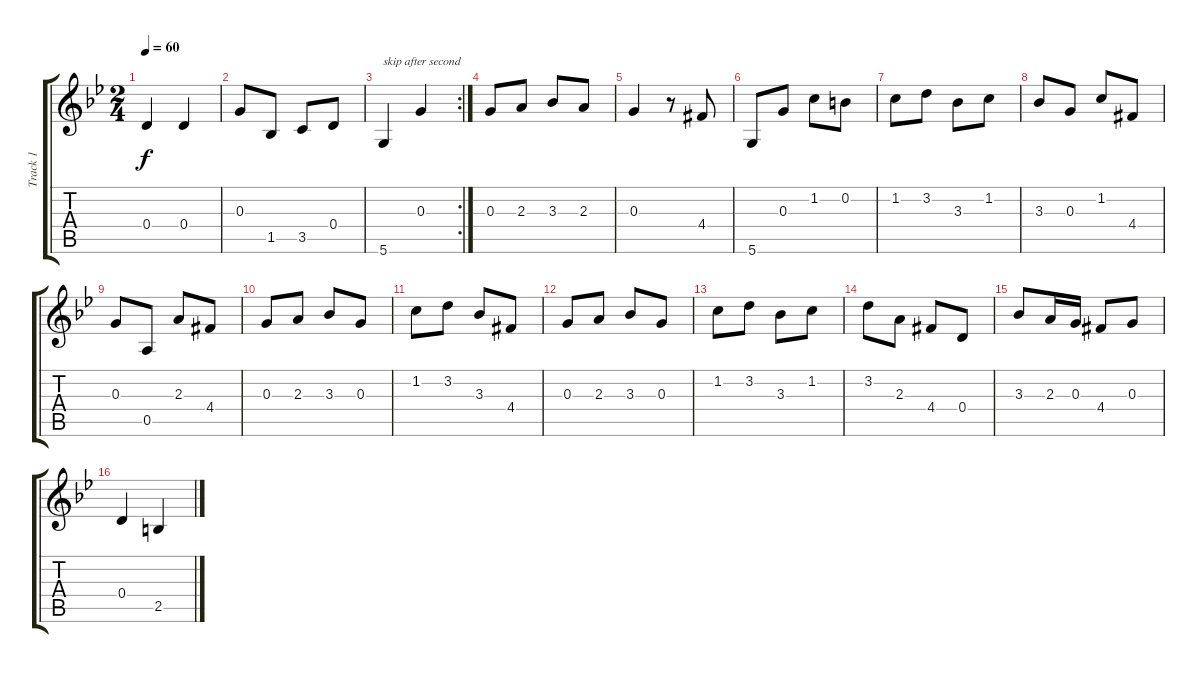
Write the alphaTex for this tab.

\track ("Track 1" "Track 1") {instrument acousticguitarsteel}
\staff {score tabs}
\tuning (E4 B3 G3 D3 A2 D2) {hide}
\ts (2 4)
\tempo 60
\clef g2
\ks bb
0.4.4{dy f} 0.4.4 |
0.3.8 1.5.8 3.5.8 0.4.8 |
\rc 2
5.6.4{txt "skip after second"} 0.3.4 |
0.3.8 2.3.8 3.3.8 2.3.8 |
0.3.4 r.8 4.4{acc #}.8 |
5.6.8 0.3.8 1.2.8 0.2.8 |
1.2.8 3.2.8 3.3.8 1.2.8 |
3.3.8 0.3.8 1.2.8 4.4{acc #}.8 |
0.3.8 0.5.8 2.3.8 4.4{acc #}.8 |
0.3.8 2.3.8 3.3.8 0.3.8 |
1.2.8 3.2.8 3.3.8 4.4{acc #}.8 |
0.3.8 2.3.8 3.3.8 0.3.8 |
1.2.8 3.2.8 3.3.8 1.2.8 |
3.2.8 2.3.8 4.4{acc #}.8 0.4.8 |
3.3.8 2.3.16 0.3.16 4.4{acc #}.8 0.3.8 |
0.4.4 2.5.4
